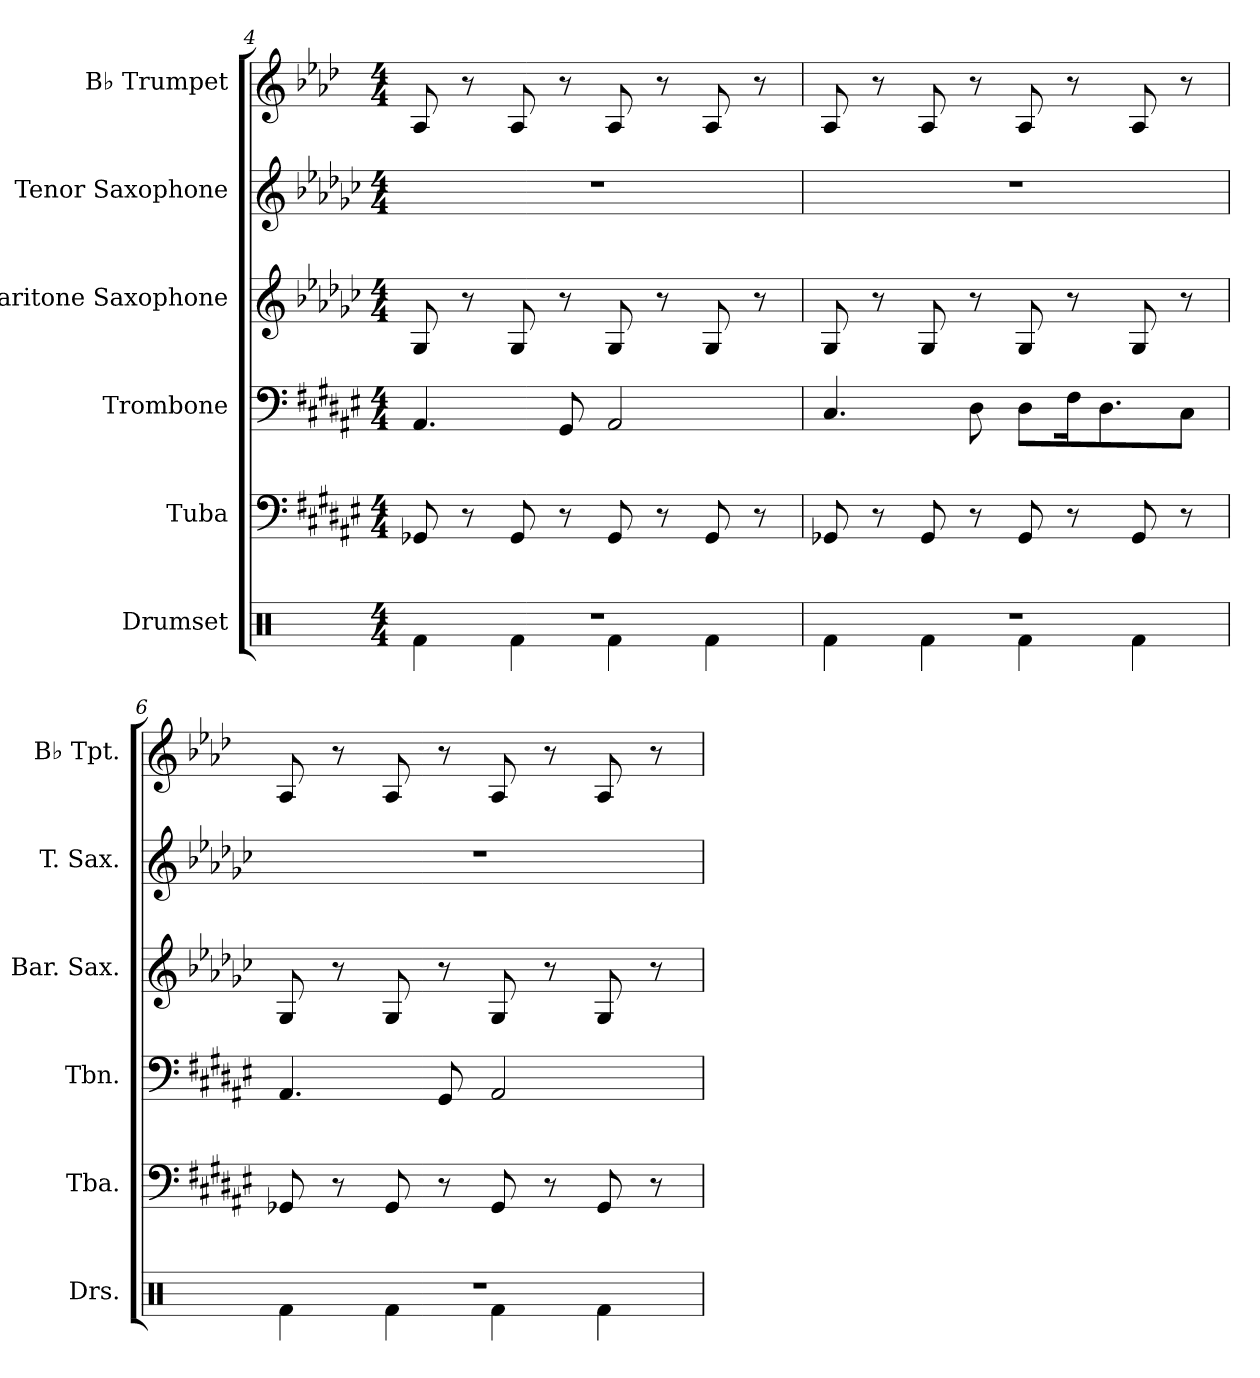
**kern	**kern	**kern	**kern	**kern	**kern
*part6	*part5	*part4	*part3	*part2	*part1
*staff6	*staff5	*staff4	*staff3	*staff2	*staff1
*I"Drumset	*I"Tuba	*I"Trombone	*I"Baritone Saxophone	*I"Tenor Saxophone	*I"B♭ Trumpet
*I'Drs.	*I'Tba.	*I'Tbn.	*I'Bar. Sax.	*I'T. Sax.	*I'B♭ Tpt.
!!LO:PB:g=z
*clefX	*clefF4	*clefF4	*clefG2	*clefG2	*clefG2
*	*	*	*ITrd12c21	*ITrd8c14	*ITrd1c2
*k[]	*k[f#c#g#d#a#e#]	*k[f#c#g#d#a#e#]	*k[b-e-a-d-g-c-]	*k[b-e-a-d-g-c-]	*k[b-e-a-d-g-c-]
*M4/4	*M4/4	*M4/4	*M4/4	*M4/4	*M4/4
=4	=4	=4	=4	=4	=4
*^	*	*	*	*	*
1r	4Rf\	8GG-X/	4.AA#/	8GG-/	1r	8G-/
.	.	8r	.	8r	.	8r
.	4Rf\	8GG-/	.	8GG-/	.	8G-/
.	.	8r	8GG#/	8r	.	8r
.	4Rf\	8GG-/	2AA#/	8GG-/	.	8G-/
.	.	8r	.	8r	.	8r
.	4Rf\	8GG-/	.	8GG-/	.	8G-/
.	.	8r	.	8r	.	8r
=5	=5	=5	=5	=5	=5	=5
1r	4Rf\	8GG-X/	4.C#/	8GG-/	1r	8G-/
.	.	8r	.	8r	.	8r
.	4Rf\	8GG-/	.	8GG-/	.	8G-/
.	.	8r	8D#\	8r	.	8r
.	4Rf\	8GG-/	8D#\L	8GG-/	.	8G-/
.	.	8r	16F#\K	8r	.	8r
.	.	.	8.D#\	.	.	.
.	4Rf\	8GG-/	.	8GG-/	.	8G-/
.	.	8r	8C#\J	8r	.	8r
=6	=6	=6	=6	=6	=6	=6
1r	4Rf\	8GG-X/	4.AA#/	8GG-/	1r	8G-/
.	.	8r	.	8r	.	8r
.	4Rf\	8GG-/	.	8GG-/	.	8G-/
.	.	8r	8GG#/	8r	.	8r
.	4Rf\	8GG-/	2AA#/	8GG-/	.	8G-/
.	.	8r	.	8r	.	8r
.	4Rf\	8GG-/	.	8GG-/	.	8G-/
.	.	8r	.	8r	.	8r
*v	*v	*	*	*	*	*
=	=	=	=	=	=
*-	*-	*-	*-	*-	*-
